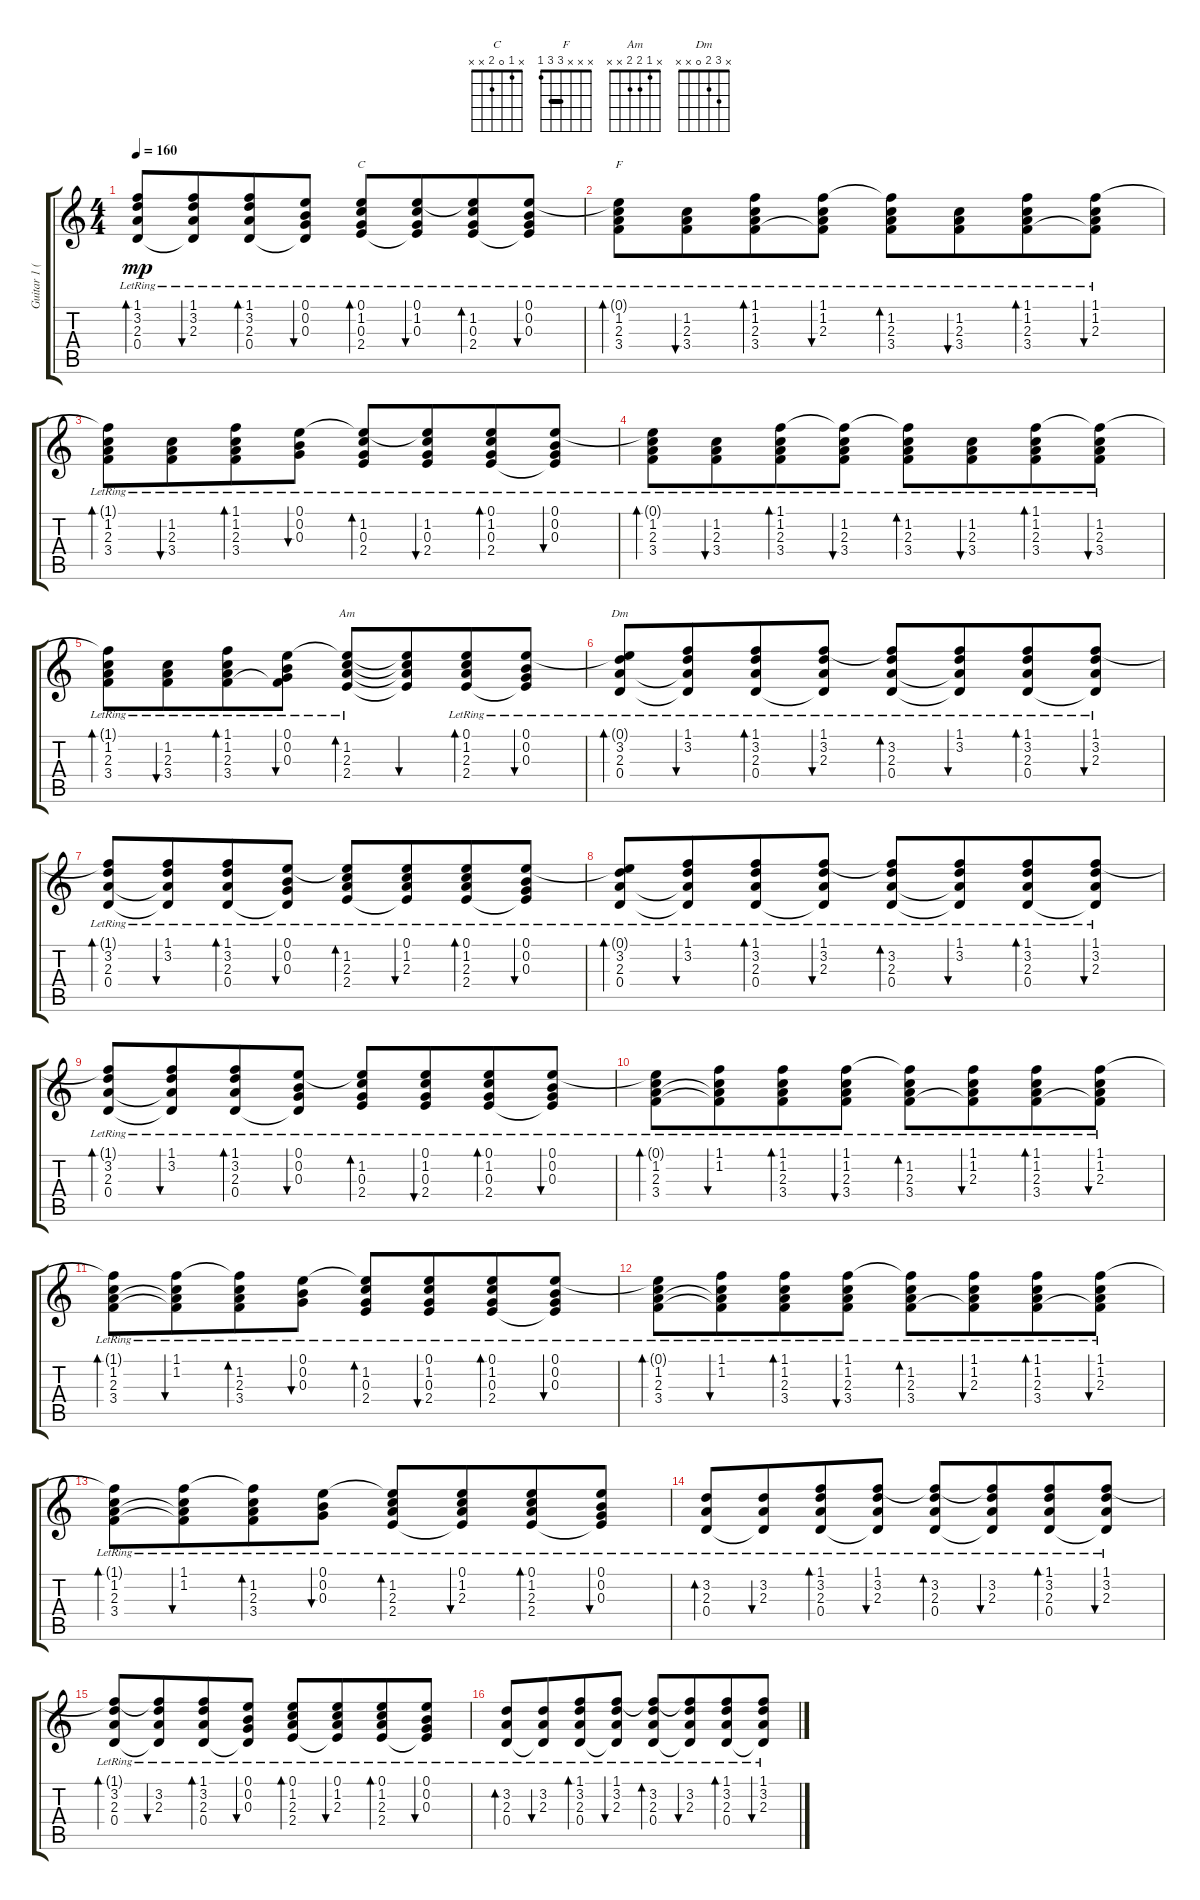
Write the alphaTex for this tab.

\track ("Guitar 1 (Ruythm)" "Guitar 1 (") {instrument acousticguitarsteel}
\staff {score tabs}
\tuning (E4 B3 G3 D3 A2 E2) {hide}
\chord ("C" x 1 0 2 x x)
\chord ("F" x x x 3 3 1) {barre 3}
\chord ("Am" x 1 2 2 x x)
\chord ("Dm" x 3 2 0 x x)
\ts (4 4)
\tempo 160
\clef g2
\ks c
(1.1{t} 3.2{lr} 2.3{lr} 0.4{lr}).8{bd 60 dy mp} (1.1{lr} 3.2{lr} 2.3{lr} 0.4{t}).8{bu 60 beam merge} (1.1{lr} 3.2{lr} 2.3{lr} 0.4{lr}).8{bd 60} (0.1{lr} 0.2{lr} 0.3{lr} 0.4{t}).8{bu 60} (0.1 1.2{lr} 0.3{lr} 2.4{lr}).8{bd 60 ch "C"} (0.1{lr} 1.2{lr} 0.3{lr} 2.4{t}).8{bu 60 beam merge} (0.1{t} 1.2{lr} 0.3{lr} 2.4{lr}).8{bd 60} (0.1{lr} 0.2{lr} 0.3{lr} 2.4{t}).8{bu 60} |
(0.1{t} 1.2{lr} 2.3{lr} 3.4{lr}).8{bd 60 ch "F"} (1.2{lr} 2.3 3.4).8{bu 60 beam merge} (1.1 1.2{lr} 2.3{lr} 3.4{lr}).8{bd 60} (1.1{lr} 1.2{lr} 2.3{lr} 3.4{t}).8{bu 60} (1.1{t} 1.2{lr} 2.3{lr} 3.4{lr}).8{bd 60} (1.2{lr} 2.3 3.4).8{bu 60 beam merge} (1.1 1.2{lr} 2.3{lr} 3.4{lr}).8{bd 60} (1.1{lr} 1.2{lr} 2.3{lr} 3.4{t}).8{bu 60} |
(1.1{t} 1.2{lr} 2.3{lr} 3.4{lr}).8{bd 60} (1.2{lr} 2.3 3.4).8{bu 60 beam merge} (1.1 1.2{lr} 2.3{lr} 3.4{lr}).8{bd 60} (0.1{lr} 0.2{lr} 0.3{lr}).8{bu 60} (0.1{t} 1.2{lr} 0.3{lr} 2.4{lr}).8{bd 60} (0.1{t} 1.2{lr} 0.3{lr} 2.4).8{bu 60 beam merge} (0.1 1.2{lr} 0.3{lr} 2.4{lr}).8{bd 60} (0.1{lr} 0.2{lr} 0.3{lr} 2.4{t}).8{bu 60} |
(0.1{t} 1.2{lr} 2.3{lr} 3.4{lr}).8{bd 60} (1.2{lr} 2.3 3.4).8{bu 60 beam merge} (1.1 1.2{lr} 2.3{lr} 3.4{lr}).8{bd 60} (1.1{t} 1.2{lr} 2.3{lr} 3.4).8{bu 60} (1.1{t} 1.2{lr} 2.3{lr} 3.4{lr}).8{bd 60} (1.2{lr} 2.3 3.4).8{bu 60 beam merge} (1.1 1.2{lr} 2.3{lr} 3.4{lr}).8{bd 60} (1.1{t} 1.2{lr} 2.3{lr} 3.4).8{bu 60} |
(1.1{t} 1.2{lr} 2.3{lr} 3.4{lr}).8{bd 60} (1.2{lr} 2.3{lr} 3.4).8{bu 60 beam merge} (1.1 1.2{lr} 2.3{lr} 3.4{lr}).8{bd 60} (0.1{lr} 0.2{lr} 0.3{lr} 3.4{t}).8{bu 60} (0.1{t} 1.2{lr} 2.3{lr} 2.4{lr}).8{bd 60 ch "Am"} (0.1{t} 1.2{t} 2.3{t} 2.4{t}).8{bu 60 beam merge} (0.1 1.2{lr} 2.3{lr} 2.4{lr}).8{bd 60} (0.1{lr} 0.2{lr} 0.3{lr} 2.4{t}).8{bu 60} |
(0.1{t} 3.2{lr} 2.3{lr} 0.4{lr}).8{bd 60 ch "Dm"} (1.1{lr} 3.2{lr} 2.3{t} 0.4{t}).8{bu 60 beam merge} (1.1{lr} 3.2{lr} 2.3{lr} 0.4{lr}).8{bd 60} (1.1{lr} 3.2{lr} 2.3{lr} 0.4{t}).8{bu 60} (1.1{t} 3.2{lr} 2.3{lr} 0.4{lr}).8{bd 60} (1.1{lr} 3.2{lr} 2.3{t} 0.4{t}).8{bu 60 beam merge} (1.1{lr} 3.2{lr} 2.3{lr} 0.4{lr}).8{bd 60} (1.1{lr} 3.2{lr} 2.3{lr} 0.4{t}).8{bu 60} |
(1.1{t} 3.2{lr} 2.3{lr} 0.4{lr}).8{bd 60} (1.1{lr} 3.2{lr} 2.3{t} 0.4{t}).8{bu 60 beam merge} (1.1{lr} 3.2{lr} 2.3{lr} 0.4{lr}).8{bd 60} (0.1{lr} 0.2{lr} 0.3{lr} 0.4{t}).8{bu 60} (0.1{t} 1.2{lr} 2.3{lr} 2.4{lr}).8{bd 60} (0.1{lr} 1.2{lr} 2.3{lr} 2.4{t}).8{bu 60 beam merge} (0.1{lr} 1.2{lr} 2.3{lr} 2.4{lr}).8{bd 60} (0.1{lr} 0.2{lr} 0.3{lr} 2.4{t}).8{bu 60} |
(0.1{t} 3.2{lr} 2.3{lr} 0.4{lr}).8{bd 60} (1.1{lr} 3.2{lr} 2.3{t} 0.4{t}).8{bu 60 beam merge} (1.1{lr} 3.2{lr} 2.3{lr} 0.4{lr}).8{bd 60} (1.1{lr} 3.2{lr} 2.3{lr} 0.4{t}).8{bu 60} (1.1{t} 3.2{lr} 2.3{lr} 0.4{lr}).8{bd 60} (1.1{lr} 3.2{lr} 2.3{t} 0.4{t}).8{bu 60 beam merge} (1.1{lr} 3.2{lr} 2.3{lr} 0.4{lr}).8{bd 60} (1.1{lr} 3.2{lr} 2.3{lr} 0.4{t}).8{bu 60} |
(1.1{t} 3.2{lr} 2.3{lr} 0.4{lr}).8{bd 60} (1.1{lr} 3.2{lr} 2.3{t} 0.4{t}).8{bu 60 beam merge} (1.1{lr} 3.2{lr} 2.3{lr} 0.4{lr}).8{bd 60} (0.1{lr} 0.2{lr} 0.3{lr} 0.4{t}).8{bu 60} (0.1{t} 1.2{lr} 0.3{lr} 2.4{lr}).8{bd 60} (0.1{lr} 1.2{lr} 0.3{lr} 2.4{lr}).8{bu 60 beam merge} (0.1{lr} 1.2{lr} 0.3{lr} 2.4{lr}).8{bd 60} (0.1{lr} 0.2{lr} 0.3{lr} 2.4{t}).8{bu 60} |
(0.1{t} 1.2{lr} 2.3{lr} 3.4{lr}).8{bd 60} (1.1{lr} 1.2{lr} 2.3{t} 3.4{t}).8{bu 60 beam merge} (1.1 1.2{lr} 2.3{lr} 3.4{lr}).8{bd 60} (1.1{lr} 1.2{lr} 2.3{lr} 3.4).8{bu 60} (1.1{t} 1.2{lr} 2.3{lr} 3.4).8{bd 60} (1.1{lr} 1.2{lr} 2.3{lr} 3.4{t}).8{bu 60 beam merge} (1.1{lr} 1.2{lr} 2.3{lr} 3.4{lr}).8{bd 60} (1.1{lr} 1.2{lr} 2.3{lr} 3.4{t}).8{bu 60} |
(1.1{t} 1.2{lr} 2.3{lr} 3.4{lr}).8{bd 60} (1.1{lr} 1.2{lr} 2.3{t} 3.4{t}).8{bu 60 beam merge} (1.1{t} 1.2{lr} 2.3{lr} 3.4{lr}).8{bd 60} (0.1{lr} 0.2{lr} 0.3{lr}).8{bu 60} (0.1{t} 1.2{lr} 0.3{lr} 2.4{lr}).8{bd 60} (0.1{lr} 1.2{lr} 0.3{lr} 2.4).8{bu 60 beam merge} (0.1 1.2{lr} 0.3{lr} 2.4{lr}).8{bd 60} (0.1{lr} 0.2{lr} 0.3{lr} 2.4{t}).8{bu 60} |
(0.1{t} 1.2{lr} 2.3{lr} 3.4{lr}).8{bd 60} (1.1{lr} 1.2{lr} 2.3{t} 3.4{t}).8{bu 60 beam merge} (1.1 1.2{lr} 2.3{lr} 3.4{lr}).8{bd 60} (1.1{lr} 1.2{lr} 2.3{lr} 3.4).8{bu 60} (1.1{t} 1.2{lr} 2.3{lr} 3.4).8{bd 60} (1.1{lr} 1.2{lr} 2.3{lr} 3.4{t}).8{bu 60 beam merge} (1.1{lr} 1.2{lr} 2.3{lr} 3.4{lr}).8{bd 60} (1.1{lr} 1.2{lr} 2.3{lr} 3.4{t}).8{bu 60} |
(1.1{t} 1.2{lr} 2.3{lr} 3.4{lr}).8{bd 60} (1.1{lr} 1.2{lr} 2.3{t} 3.4{t}).8{bu 60 beam merge} (1.1{t} 1.2{lr} 2.3{lr} 3.4{lr}).8{bd 60} (0.1{lr} 0.2{lr} 0.3{lr}).8{bu 60} (0.1{t} 1.2{lr} 2.3{lr} 2.4{lr}).8{bd 60} (0.1{lr} 1.2{lr} 2.3{lr} 2.4{t}).8{bu 60 beam merge} (0.1 1.2{lr} 2.3{lr} 2.4{lr}).8{bd 60} (0.1{lr} 0.2{lr} 0.3{lr} 2.4{t}).8{bu 60} |
(3.2{lr} 2.3{lr} 0.4{lr}).8{bd 60} (3.2{lr} 2.3 0.4{t}).8{bu 60 beam merge} (1.1{lr} 3.2{lr} 2.3{lr} 0.4{lr}).8{bd 60} (1.1{lr} 3.2{lr} 2.3{lr} 0.4{t}).8{bu 60} (1.1{t} 3.2{lr} 2.3{lr} 0.4{lr}).8{bd 60} (1.1{t} 3.2{lr} 2.3{lr} 0.4{t}).8{bu 60 beam merge} (1.1{lr} 3.2{lr} 2.3{lr} 0.4{lr}).8{bd 60} (1.1{lr} 3.2{lr} 2.3{lr} 0.4{t}).8{bu 60} |
(1.1{t} 3.2{lr} 2.3{lr} 0.4{lr}).8{bd 60} (1.1{t} 3.2{lr} 2.3{lr} 0.4{t}).8{bu 60 beam merge} (1.1{lr} 3.2{lr} 2.3{lr} 0.4{lr}).8{bd 60} (0.1{lr} 0.2{lr} 0.3{lr} 0.4{t}).8{bu 60} (0.1 1.2{lr} 2.3{lr} 2.4{lr}).8{bd 60} (0.1{lr} 1.2{lr} 2.3{lr} 2.4{t}).8{bu 60 beam merge} (0.1{lr} 1.2{lr} 2.3{lr} 2.4{lr}).8{bd 60} (0.1{lr} 0.2{lr} 0.3{lr} 2.4{t}).8{bu 60} |
(3.2{lr} 2.3{lr} 0.4{lr}).8{bd 60} (3.2{lr} 2.3 0.4{t}).8{bu 60 beam merge} (1.1{lr} 3.2{lr} 2.3{lr} 0.4{lr}).8{bd 60} (1.1{lr} 3.2{lr} 2.3{lr} 0.4{t}).8{bu 60} (1.1{t} 3.2{lr} 2.3{lr} 0.4{lr}).8{bd 60} (1.1{t} 3.2{lr} 2.3{lr} 0.4{t}).8{bu 60 beam merge} (1.1{lr} 3.2{lr} 2.3{lr} 0.4{lr}).8{bd 60} (1.1{lr} 3.2{lr} 2.3{lr} 0.4{t}).8{bu 60}
